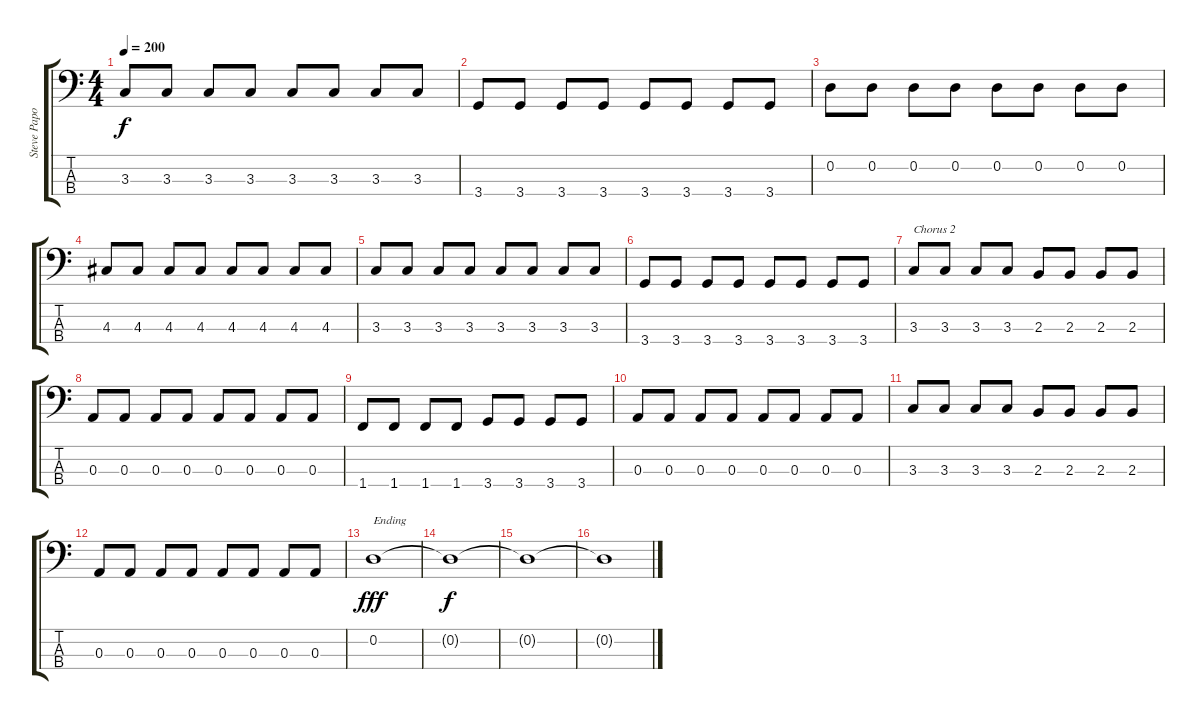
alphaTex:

\track ("Steve Papoutsis" "Steve Papo") {instrument electricbasspick}
\staff {score tabs}
\tuning (G2 D2 A1 E1) {hide}
\ts (4 4)
\tempo 200
\clef f4
\ks c
3.3.8{dy f} 3.3.8 3.3.8 3.3.8 3.3.8 3.3.8 3.3.8 3.3.8 |
3.4.8 3.4.8 3.4.8 3.4.8 3.4.8 3.4.8 3.4.8 3.4.8 |
0.2.8 0.2.8 0.2.8 0.2.8 0.2.8 0.2.8 0.2.8 0.2.8 |
4.3.8 4.3.8 4.3.8 4.3.8 4.3.8 4.3.8 4.3.8 4.3.8 |
3.3.8 3.3.8 3.3.8 3.3.8 3.3.8 3.3.8 3.3.8 3.3.8 |
3.4.8 3.4.8 3.4.8 3.4.8 3.4.8 3.4.8 3.4.8 3.4.8 |
3.3.8{txt "Chorus 2"} 3.3.8 3.3.8 3.3.8 2.3.8 2.3.8 2.3.8 2.3.8 |
0.3.8 0.3.8 0.3.8 0.3.8 0.3.8 0.3.8 0.3.8 0.3.8 |
1.4.8 1.4.8 1.4.8 1.4.8 3.4.8 3.4.8 3.4.8 3.4.8 |
0.3.8 0.3.8 0.3.8 0.3.8 0.3.8 0.3.8 0.3.8 0.3.8 |
3.3.8 3.3.8 3.3.8 3.3.8 2.3.8 2.3.8 2.3.8 2.3.8 |
0.3.8 0.3.8 0.3.8 0.3.8 0.3.8 0.3.8 0.3.8 0.3.8 |
0.2.1{txt "Ending" dy fff} |
0.2{t}.1{dy f} |
0.2{t}.1 |
0.2{t}.1
